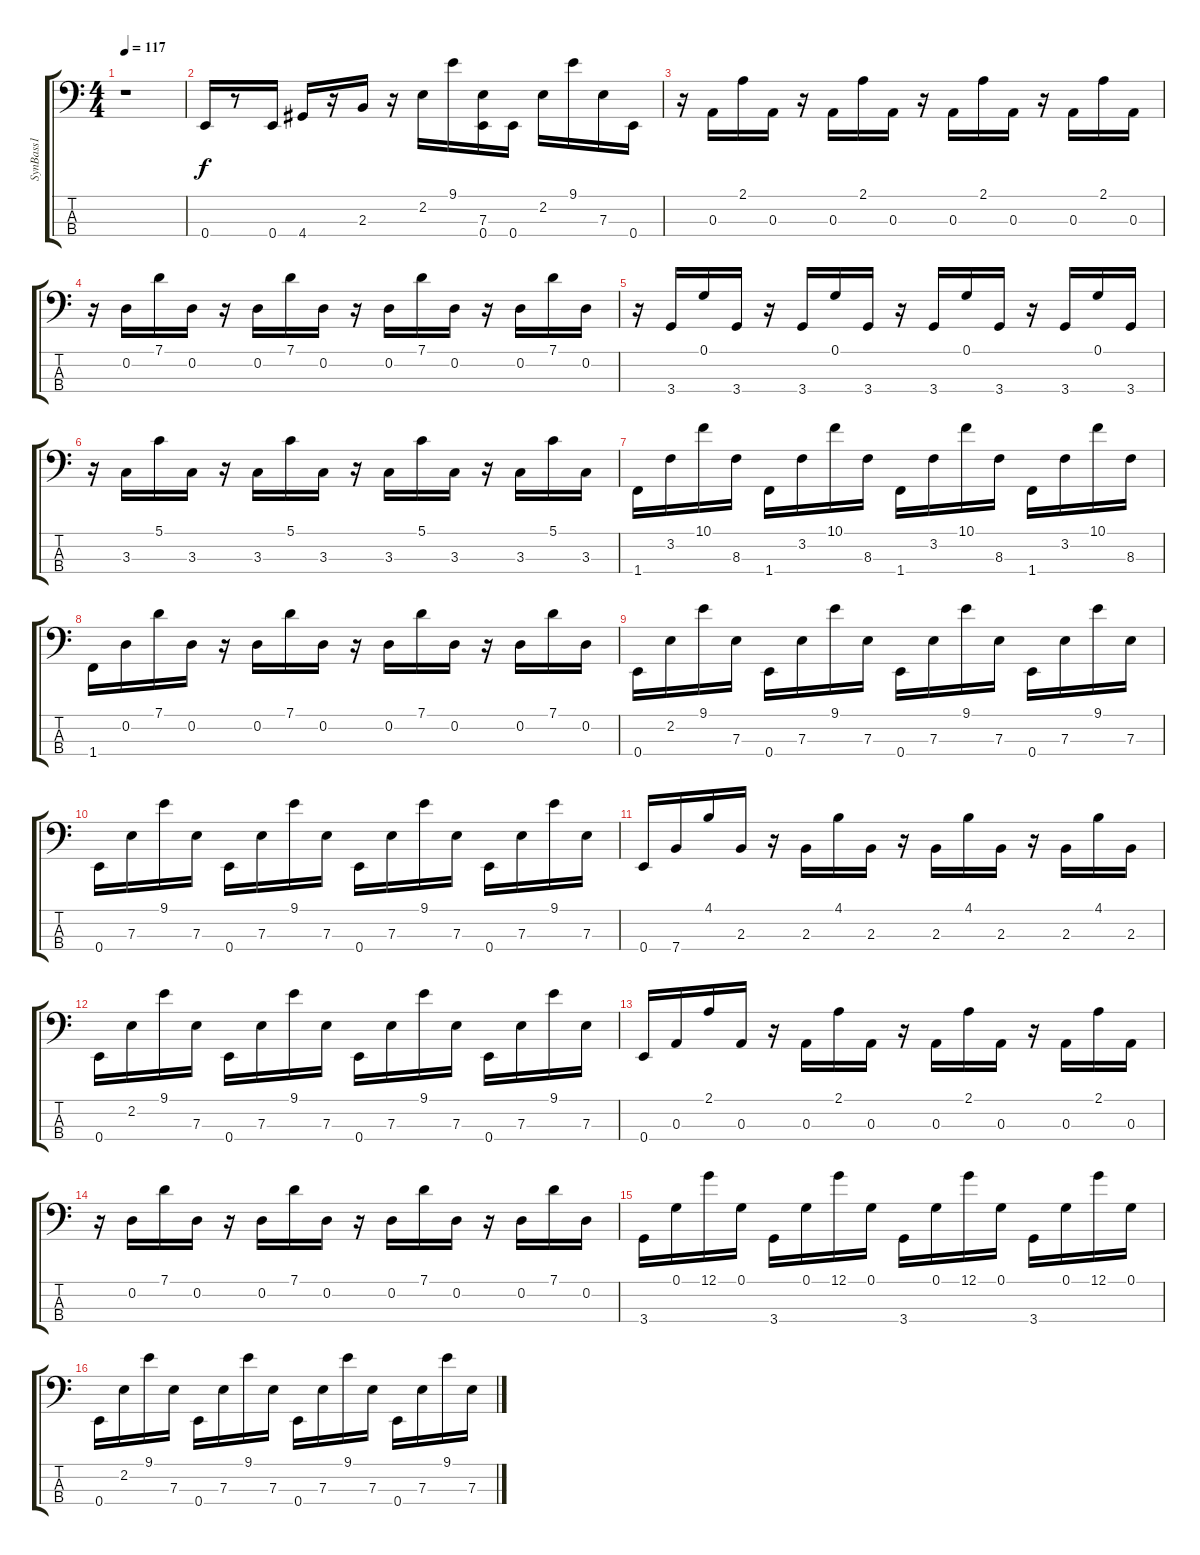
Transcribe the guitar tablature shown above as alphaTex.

\track ("SynBass1" "SynBass1") {instrument synthbass1}
\staff {score tabs}
\tuning (G2 D2 A1 E1) {hide}
\ts (4 4)
\tempo 117
\clef f4
\ks c
r.1{dy f} |
0.4.16 r.8 0.4.16 4.4.16 r.16 2.3.16 r.16 2.2.16 9.1.16 (7.3 0.4).16 0.4.16 2.2.16 9.1.16 7.3.16 0.4.16 |
r.16 0.3.16 2.1.16 0.3.16 r.16 0.3.16 2.1.16 0.3.16 r.16 0.3.16 2.1.16 0.3.16 r.16 0.3.16 2.1.16 0.3.16 |
r.16 0.2.16 7.1.16 0.2.16 r.16 0.2.16 7.1.16 0.2.16 r.16 0.2.16 7.1.16 0.2.16 r.16 0.2.16 7.1.16 0.2.16 |
r.16 3.4.16 0.1.16 3.4.16 r.16 3.4.16 0.1.16 3.4.16 r.16 3.4.16 0.1.16 3.4.16 r.16 3.4.16 0.1.16 3.4.16 |
r.16 3.3.16 5.1.16 3.3.16 r.16 3.3.16 5.1.16 3.3.16 r.16 3.3.16 5.1.16 3.3.16 r.16 3.3.16 5.1.16 3.3.16 |
1.4.16 3.2.16 10.1.16 8.3.16 1.4.16 3.2.16 10.1.16 8.3.16 1.4.16 3.2.16 10.1.16 8.3.16 1.4.16 3.2.16 10.1.16 8.3.16 |
1.4.16 0.2.16 7.1.16 0.2.16 r.16 0.2.16 7.1.16 0.2.16 r.16 0.2.16 7.1.16 0.2.16 r.16 0.2.16 7.1.16 0.2.16 |
0.4.16 2.2.16 9.1.16 7.3.16 0.4.16 7.3.16 9.1.16 7.3.16 0.4.16 7.3.16 9.1.16 7.3.16 0.4.16 7.3.16 9.1.16 7.3.16 |
0.4.16 7.3.16 9.1.16 7.3.16 0.4.16 7.3.16 9.1.16 7.3.16 0.4.16 7.3.16 9.1.16 7.3.16 0.4.16 7.3.16 9.1.16 7.3.16 |
0.4.16 7.4.16 4.1.16 2.3.16 r.16 2.3.16 4.1.16 2.3.16 r.16 2.3.16 4.1.16 2.3.16 r.16 2.3.16 4.1.16 2.3.16 |
0.4.16 2.2.16 9.1.16 7.3.16 0.4.16 7.3.16 9.1.16 7.3.16 0.4.16 7.3.16 9.1.16 7.3.16 0.4.16 7.3.16 9.1.16 7.3.16 |
0.4.16 0.3.16 2.1.16 0.3.16 r.16 0.3.16 2.1.16 0.3.16 r.16 0.3.16 2.1.16 0.3.16 r.16 0.3.16 2.1.16 0.3.16 |
r.16 0.2.16 7.1.16 0.2.16 r.16 0.2.16 7.1.16 0.2.16 r.16 0.2.16 7.1.16 0.2.16 r.16 0.2.16 7.1.16 0.2.16 |
3.4.16 0.1.16 12.1.16 0.1.16 3.4.16 0.1.16 12.1.16 0.1.16 3.4.16 0.1.16 12.1.16 0.1.16 3.4.16 0.1.16 12.1.16 0.1.16 |
0.4.16 2.2.16 9.1.16 7.3.16 0.4.16 7.3.16 9.1.16 7.3.16 0.4.16 7.3.16 9.1.16 7.3.16 0.4.16 7.3.16 9.1.16 7.3.16
